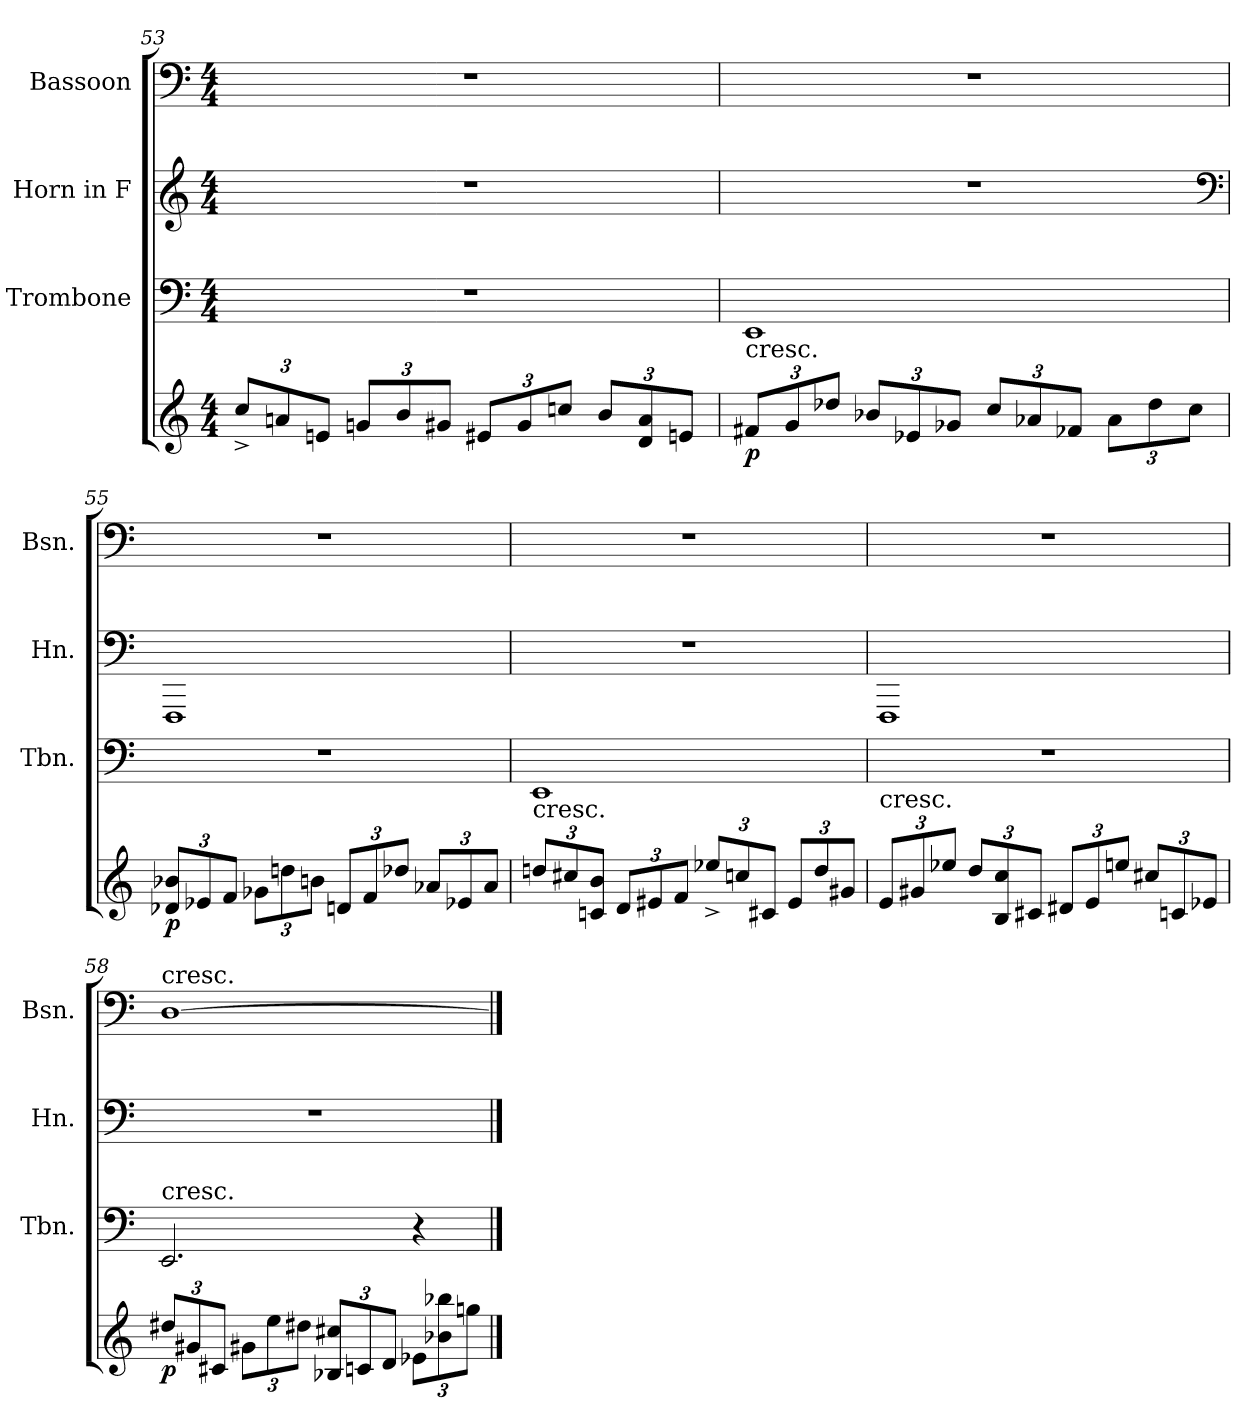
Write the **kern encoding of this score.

**kern	**dynam	**kern	**kern	**kern
*part4	*part4	*part3	*part2	*part1
*staff4	*staff4	*staff3	*staff2	*staff1
*	*	*I"Trombone	*I"Horn in F	*I"Bassoon
*	*	*I'Tbn.	*I'Hn.	*I'Bsn.
*clefG2	*	*clefF4	*clefG2	*clefF4
*k[]	*	*k[]	*	*k[]
*M4/4	*	*M4/4	*M4/4	*M4/4
*MM131	*	*MM131	*MM131	*MM131
=53	=53	=53	=53	=53
12cc^L	.	1r	1r	1r
12an	.	.	.	.
12enJ	.	.	.	.
12gnL	.	.	.	.
12b	.	.	.	.
12g#XJ	.	.	.	.
12e#XL	.	.	.	.
12g#	.	.	.	.
12ccnJ	.	.	.	.
12bL	.	.	.	.
12d 12a	.	.	.	.
12enJ	.	.	.	.
=54	=54	=54	=54	=54
!LO:TX:a:t=cresc.	!	!	!	!
12f#XL	p	1EE	1r	1r
12g	.	.	.	.
12dd-XJ	.	.	.	.
12b-XL	.	.	.	.
12e-X	.	.	.	.
12g-XJ	.	.	.	.
12ccL	.	.	.	.
12a-X	.	.	.	.
12f-XJ	.	.	.	.
12a-L	.	.	.	.
12dd-	.	.	.	.
12ccJ	.	.	.	.
*	*	*	*clefF4	*
=55	=55	=55	=55	=55
12d-X 12b-XL	p	1r	1FFF	1r
12e-X	.	.	.	.
12fJ	.	.	.	.
12g-XL	.	.	.	.
12ddn	.	.	.	.
12bnJ	.	.	.	.
12dnL	.	.	.	.
12f	.	.	.	.
12dd-XJ	.	.	.	.
12a-XL	.	.	.	.
12e-X	.	.	.	.
12a-J	.	.	.	.
=56	=56	=56	=56	=56
!LO:TX:t=cresc.	!	!	!	!
12ddnL	.	1EE	1r	1r
12cc#X	.	.	.	.
12cn 12bJ	.	.	.	.
12dL	.	.	.	.
12e#X	.	.	.	.
12fJ	.	.	.	.
12ee-X^L	.	.	.	.
12ccn	.	.	.	.
12c#XJ	.	.	.	.
12e#L	.	.	.	.
12dd	.	.	.	.
12g#XJ	.	.	.	.
=57	=57	=57	=57	=57
!LO:TX:t=cresc.	!	!	!	!
12eL	.	1r	1FFF	1r
12g#X	.	.	.	.
12ee-XJ	.	.	.	.
12ddL	.	.	.	.
12B 12cc	.	.	.	.
12c#XJ	.	.	.	.
12d#XL	.	.	.	.
12e	.	.	.	.
12eenJ	.	.	.	.
12cc#XL	.	.	.	.
12cn	.	.	.	.
12e-XJ	.	.	.	.
=58	=58	=58	=58	=58
!	!	!	!	!LO:TX:a:t=cresc.
!	!	!LO:TX:a:t=cresc.	!	!
12dd#XL	p	2.EE	1r	[1D
12g#X	.	.	.	.
12c#XJ	.	.	.	.
12g#XL	.	.	.	.
12ee	.	.	.	.
12dd#XJ	.	.	.	.
12B-X 12cc#XL	.	.	.	.
12cn	.	.	.	.
12dJ	.	.	.	.
12e-XL	.	4r	.	.
12b-X 12bb-X	.	.	.	.
12ggnJ	.	.	.	.
==	==	==	==	==
*-	*-	*-	*-	*-
